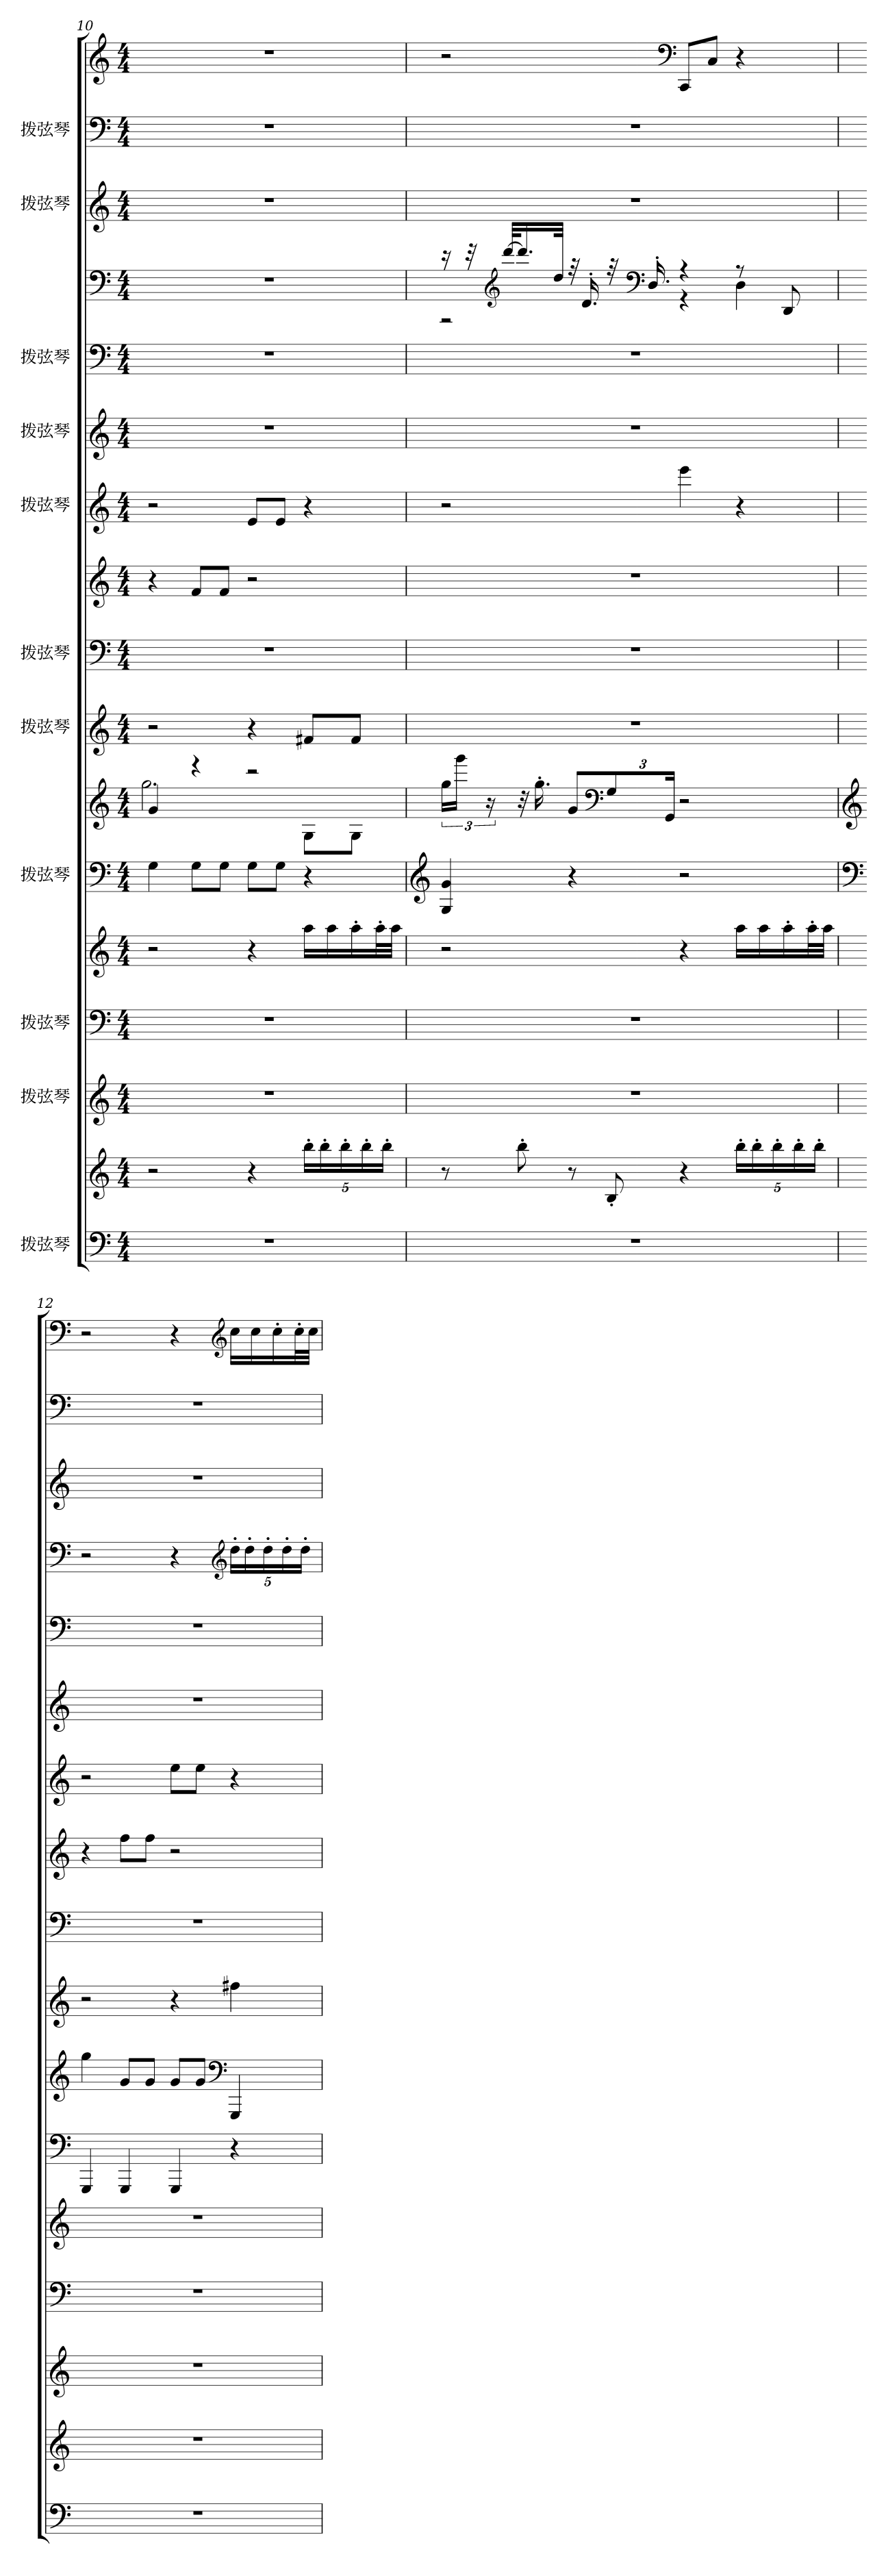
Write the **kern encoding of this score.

**kern	**kern	**kern	**kern	**kern	**kern	**kern	**kern	**kern	**kern	**kern	**kern	**kern	**kern	**kern	**kern	**kern
*part11	*part11	*part10	*part9	*part9	*part8	*part8	*part7	*part6	*part6	*part5	*part4	*part3	*part3	*part2	*part1	*part1
*staff17	*staff16	*staff15	*staff14	*staff13	*staff12	*staff11	*staff10	*staff9	*staff8	*staff7	*staff6	*staff5	*staff4	*staff3	*staff2	*staff1
*I"拨弦琴	*	*I"拨弦琴	*I"拨弦琴	*	*I"拨弦琴	*	*I"拨弦琴	*I"拨弦琴	*	*I"拨弦琴	*I"拨弦琴	*I"拨弦琴	*	*I"拨弦琴	*I"拨弦琴	*
!!LO:PB:g=z
*clefF4	*clefG2	*clefG2	*clefF4	*clefG2	*clefF4	*clefG2	*clefG2	*clefF4	*clefG2	*clefG2	*clefG2	*clefF4	*clefF4	*clefG2	*clefF4	*clefG2
*k[]	*k[]	*k[]	*k[]	*k[]	*k[]	*k[]	*k[]	*k[]	*k[]	*k[]	*k[]	*k[]	*k[]	*k[]	*k[]	*k[]
*M4/4	*M4/4	*M4/4	*M4/4	*M4/4	*M4/4	*M4/4	*M4/4	*M4/4	*M4/4	*M4/4	*M4/4	*M4/4	*M4/4	*M4/4	*M4/4	*M4/4
=10	=10	=10	=10	=10	=10	=10	=10	=10	=10	=10	=10	=10	=10	=10	=10	=10
*	*	*	*	*	*	*^	*	*	*	*	*	*	*	*	*	*
1r	2r	1r	1r	2r	4G\	4g/	2.gg\	2r	1r	4r	2r	1r	1r	1r	1r	1r	1r
.	.	.	.	.	8G\L	4r	.	.	.	8f/L	.	.	.	.	.	.	.
.	.	.	.	.	8G\J	.	.	.	.	8f/J	.	.	.	.	.	.	.
.	4r	.	.	4r	8G\L	2r	.	4r	.	2r	8e/L	.	.	.	.	.	.
.	.	.	.	.	8G\J	.	.	.	.	.	8e/J	.	.	.	.	.	.
*	*Xbrackettup	*	*	*	*	*	*	*	*	*	*	*	*	*	*	*	*
.	20bb'\LL	.	.	16aa\LL	4r	.	8G\L	8f#X/L	.	.	4r	.	.	.	.	.	.
.	20bb'\	.	.	.	.	.	.	.	.	.	.	.	.	.	.	.	.
.	.	.	.	16aa\	.	.	.	.	.	.	.	.	.	.	.	.	.
.	20bb'\	.	.	.	.	.	.	.	.	.	.	.	.	.	.	.	.
.	.	.	.	16aa'\	.	.	8G\J	8f#/J	.	.	.	.	.	.	.	.	.
.	20bb'\	.	.	.	.	.	.	.	.	.	.	.	.	.	.	.	.
.	.	.	.	32aa'\L	.	.	.	.	.	.	.	.	.	.	.	.	.
.	20bb'\JJ	.	.	.	.	.	.	.	.	.	.	.	.	.	.	.	.
.	.	.	.	32aa\JJJ	.	.	.	.	.	.	.	.	.	.	.	.	.
*	*	*	*	*	*	*v	*v	*	*	*	*	*	*	*	*	*	*
=11	=11	=11	=11	=11	=11	=11	=11	=11	=11	=11	=11	=11	=11	=11	=11	=11
*	*	*	*	*	*clefG2	*	*	*	*	*	*	*	*	*	*	*
*	*	*	*	*	*	*	*	*	*	*	*	*	*^	*	*	*
1r	8r	1r	1r	2r	4G/ 4g/	24gg\LL	1r	1r	1r	2r	1r	1r	16r	2r	1r	1r	2r
.	.	.	.	.	.	24ggg\JJ	.	.	.	.	.	.	.	.	.	.	.
.	.	.	.	.	.	.	.	.	.	.	.	.	32r	.	.	.	.
.	.	.	.	.	.	24r	.	.	.	.	.	.	.	.	.	.	.
*	*	*	*	*	*	*	*	*	*	*	*	*	*clefG2	*	*	*	*
.	.	.	.	.	.	.	.	.	.	.	.	.	[32ddd/KLL	.	.	.	.
.	8bb'\	.	.	.	.	32r	.	.	.	.	.	.	16.ddd/]	.	.	.	.
.	.	.	.	.	.	16.gg'\	.	.	.	.	.	.	.	.	.	.	.
.	.	.	.	.	.	.	.	.	.	.	.	.	32dd/JJk	.	.	.	.
.	8r	.	.	.	4r	8g/L	.	.	.	.	.	.	32r	.	.	.	.
.	.	.	.	.	.	.	.	.	.	.	.	.	16.d'/	.	.	.	.
*	*	*	*	*	*	*clefF4	*	*	*	*	*	*	*	*	*	*	*
*	*	*	*	*	*	*Xbrackettup	*	*	*	*	*	*	*	*	*	*	*
.	8B'/	.	.	.	.	12G/	.	.	.	.	.	.	32r	.	.	.	.
*	*	*	*	*	*	*	*	*	*	*	*	*	*clefF4	*	*	*	*
.	.	.	.	.	.	.	.	.	.	.	.	.	16.D'/	.	.	.	.
.	.	.	.	.	.	24GG/Jk	.	.	.	.	.	.	.	.	.	.	.
*	*	*	*	*	*	*	*	*	*	*	*	*	*	*	*	*	*clefF4
.	4r	.	.	4r	2r	2r	.	.	.	4eee\	.	.	4r	4r	.	.	8CC/L
.	.	.	.	.	.	.	.	.	.	.	.	.	.	.	.	.	8C/J
.	20bb'\LL	.	.	16aa\LL	.	.	.	.	.	4r	.	.	8r	4D\	.	.	4r
.	20bb'\	.	.	.	.	.	.	.	.	.	.	.	.	.	.	.	.
.	.	.	.	16aa\	.	.	.	.	.	.	.	.	.	.	.	.	.
.	20bb'\	.	.	.	.	.	.	.	.	.	.	.	.	.	.	.	.
.	.	.	.	16aa'\	.	.	.	.	.	.	.	.	8DD/	.	.	.	.
.	20bb'\	.	.	.	.	.	.	.	.	.	.	.	.	.	.	.	.
.	.	.	.	32aa'\L	.	.	.	.	.	.	.	.	.	.	.	.	.
.	20bb'\JJ	.	.	.	.	.	.	.	.	.	.	.	.	.	.	.	.
.	.	.	.	32aa\JJJ	.	.	.	.	.	.	.	.	.	.	.	.	.
*	*	*	*	*	*	*	*	*	*	*	*	*	*v	*v	*	*	*
!!LO:PB:g=z
=12	=12	=12	=12	=12	=12	=12	=12	=12	=12	=12	=12	=12	=12	=12	=12	=12
*	*	*	*	*	*clefF4	*clefG2	*	*	*	*	*	*	*	*	*	*
1r	1r	1r	1r	1r	4GGG/	4gg\	2r	1r	4r	2r	1r	1r	2r	1r	1r	2r
.	.	.	.	.	4GGG/	8g/L	.	.	8ff\L	.	.	.	.	.	.	.
.	.	.	.	.	.	8g/J	.	.	8ff\J	.	.	.	.	.	.	.
.	.	.	.	.	4GGG/	8g/L	4r	.	2r	8ee\L	.	.	4r	.	.	4r
.	.	.	.	.	.	8g/J	.	.	.	8ee\J	.	.	.	.	.	.
*	*	*	*	*	*	*clefF4	*	*	*	*	*	*	*clefG2	*	*	*clefG2
*	*	*	*	*	*	*	*	*	*	*	*	*	*Xbrackettup	*	*	*
.	.	.	.	.	4r	4GGG/	4ff#X\	.	.	4r	.	.	20dd'\LL	.	.	16cc\LL
.	.	.	.	.	.	.	.	.	.	.	.	.	20dd'\	.	.	.
.	.	.	.	.	.	.	.	.	.	.	.	.	.	.	.	16cc\
.	.	.	.	.	.	.	.	.	.	.	.	.	20dd'\	.	.	.
.	.	.	.	.	.	.	.	.	.	.	.	.	.	.	.	16cc'\
.	.	.	.	.	.	.	.	.	.	.	.	.	20dd'\	.	.	.
.	.	.	.	.	.	.	.	.	.	.	.	.	.	.	.	32cc'\L
.	.	.	.	.	.	.	.	.	.	.	.	.	20dd'\JJ	.	.	.
.	.	.	.	.	.	.	.	.	.	.	.	.	.	.	.	32cc\JJJ
=	=	=	=	=	=	=	=	=	=	=	=	=	=	=	=	=
*-	*-	*-	*-	*-	*-	*-	*-	*-	*-	*-	*-	*-	*-	*-	*-	*-
